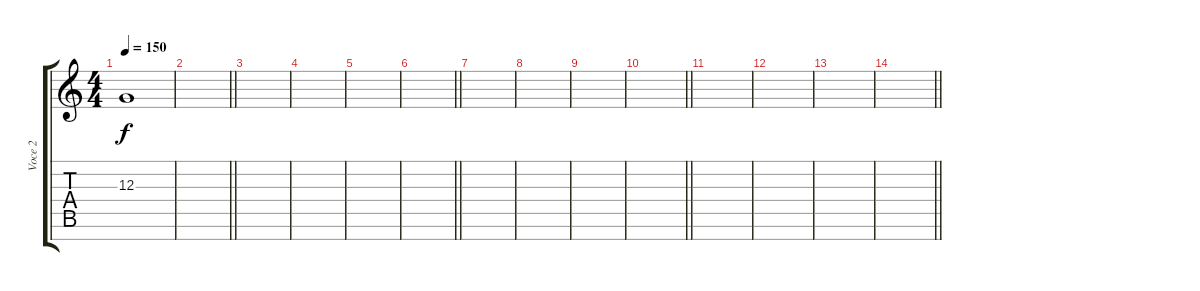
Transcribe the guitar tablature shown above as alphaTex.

\track ("Voce 2" "Voce 2") {instrument lead1square}
\staff {score tabs}
\tuning (E4 B3 G3 D3 A2 E2 B1) {hide}
\ts (4 4)
\tempo 150
\clef g2
\ks c
12.3{t}.1{dy f} |
\barLineRight lightlight
|
|
|
|
\barLineRight lightlight
|
|
|
|
\barLineRight lightlight
|
|
|
|
\barLineRight lightlight
